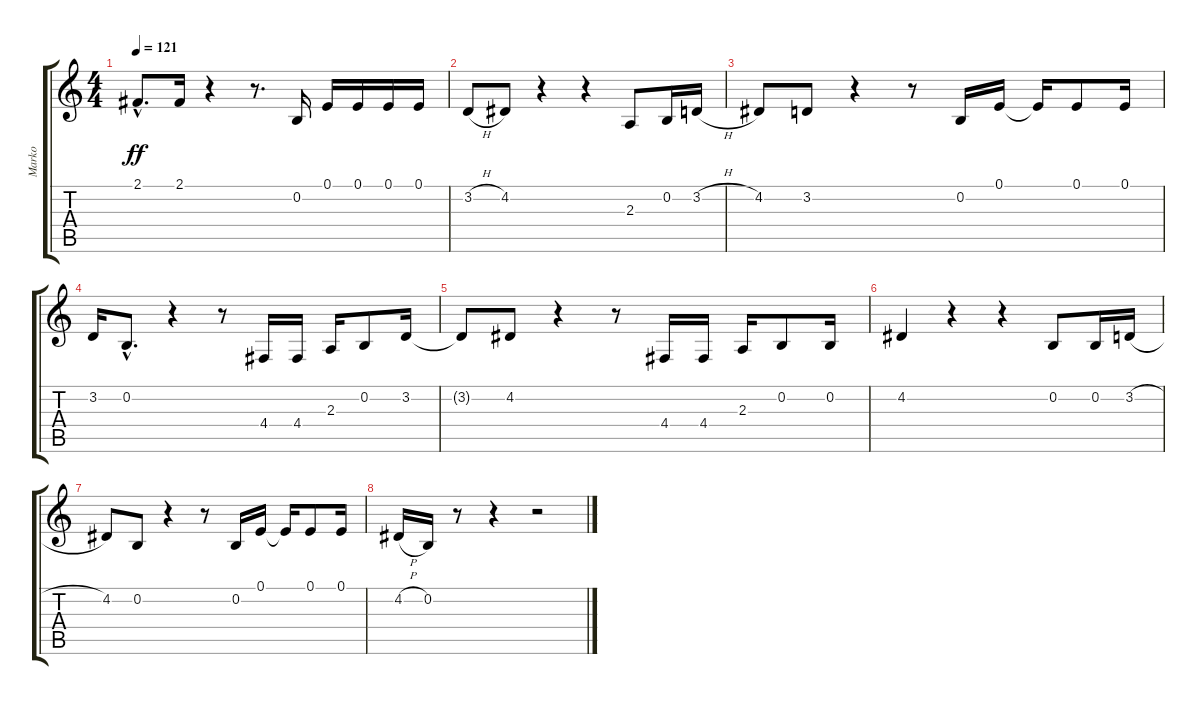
\track ("Marko" "Marko") {instrument lead6voice}
\staff {score tabs}
\tuning (E4 B3 G3 D3 A2 E2) {hide}
\ts (4 4)
\tempo 121
\clef g2
\ks c
2.1{hac}.8{d dy ff} 2.1.16 r.4 r.8{d} 0.2.16 0.1.16 0.1.16 0.1.16 0.1.16 |
3.2{h}.8 4.2.8 r.4 r.4 2.3.8 0.2.16 3.2{h}.16 |
4.2.8 3.2.8 r.4 r.8 0.2.16 0.1.16 0.1{t}.16 0.1.8 0.1.16 |
3.2.16 0.2{hac}.8{d} r.4 r.8 4.4.16 4.4.16 2.3.16 0.2.8 3.2.16 |
3.2{t}.8 4.2.8 r.4 r.8 4.4.16 4.4.16 2.3.16 0.2.8 0.2.16 |
4.2.4 r.4 r.4 0.2.8 0.2.16 3.2{h}.16 |
4.2.8 0.2.8 r.4 r.8 0.2.16 0.1.16 0.1{t}.16 0.1.8 0.1.16 |
4.2{h}.16 0.2.16 r.8 r.4 r.2
